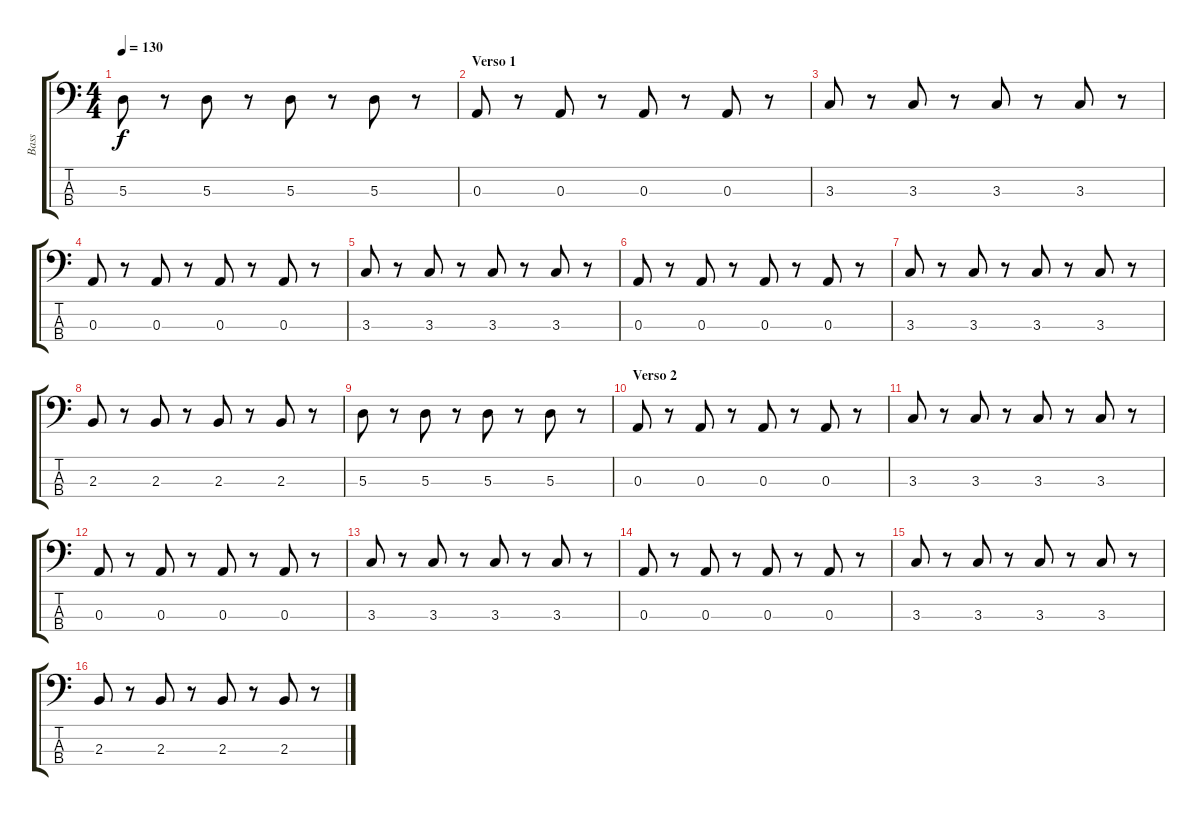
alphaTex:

\track ("Bass" "Bass") {instrument electricguitarmuted}
\staff {score tabs}
\tuning (G2 D2 A1 E1) {hide}
\ts (4 4)
\tempo 130
\clef f4
\ks c
5.3.8{dy f} r.8 5.3.8 r.8 5.3.8 r.8 5.3.8 r.8 |
\section ("" "Verso 1")
0.3.8 r.8 0.3.8 r.8 0.3.8 r.8 0.3.8 r.8 |
3.3.8 r.8 3.3.8 r.8 3.3.8 r.8 3.3.8 r.8 |
0.3.8 r.8 0.3.8 r.8 0.3.8 r.8 0.3.8 r.8 |
3.3.8 r.8 3.3.8 r.8 3.3.8 r.8 3.3.8 r.8 |
0.3.8 r.8 0.3.8 r.8 0.3.8 r.8 0.3.8 r.8 |
3.3.8 r.8 3.3.8 r.8 3.3.8 r.8 3.3.8 r.8 |
2.3.8 r.8 2.3.8 r.8 2.3.8 r.8 2.3.8 r.8 |
5.3.8 r.8 5.3.8 r.8 5.3.8 r.8 5.3.8 r.8 |
\section ("" "Verso 2")
0.3.8 r.8 0.3.8 r.8 0.3.8 r.8 0.3.8 r.8 |
3.3.8 r.8 3.3.8 r.8 3.3.8 r.8 3.3.8 r.8 |
0.3.8 r.8 0.3.8 r.8 0.3.8 r.8 0.3.8 r.8 |
3.3.8 r.8 3.3.8 r.8 3.3.8 r.8 3.3.8 r.8 |
0.3.8 r.8 0.3.8 r.8 0.3.8 r.8 0.3.8 r.8 |
3.3.8 r.8 3.3.8 r.8 3.3.8 r.8 3.3.8 r.8 |
2.3.8 r.8 2.3.8 r.8 2.3.8 r.8 2.3.8 r.8
